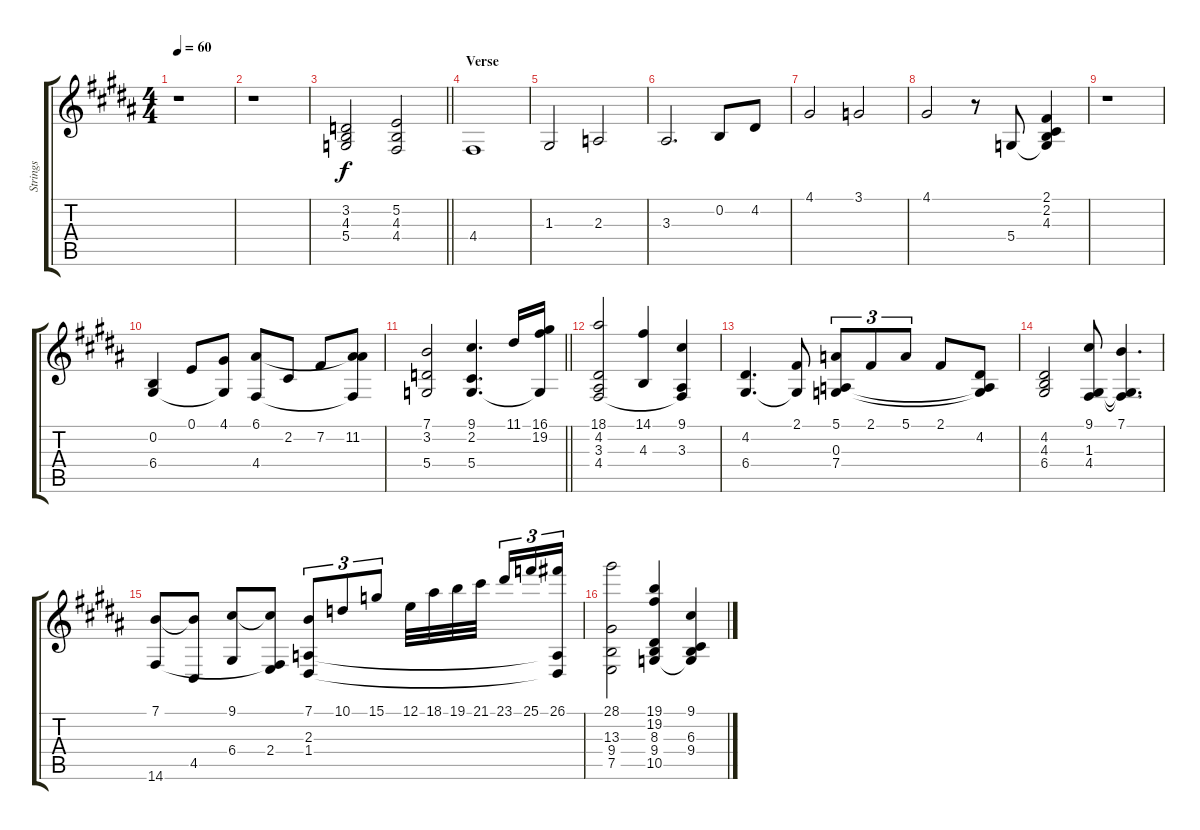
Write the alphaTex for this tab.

\track ("Strings" "Strings") {instrument stringensemble1}
\staff {score tabs}
\tuning (E4 B3 G3 D3 A2 E2) {hide}
\ts (4 4)
\tempo 60
\clef g2
\ks g#minor
r.1{dy f} |
r.1 |
\barLineRight lightlight
(3.2 4.3 5.4).2{volume 10} (5.2 4.3 4.4).2 |
\section ("" "Verse")
4.4.1 |
1.3.2 2.3.2 |
3.3.2{d} 0.2.8 4.2.8 |
4.1.2 3.1.2 |
4.1.2 r.8 5.4.8 (2.1 2.2 4.3 5.4{t}).4 |
r.1 |
(0.2 6.4).4 0.1.8 (4.1 6.4{t}).8 (6.1 4.4).8 2.2.8 7.2.8 (6.1{t} 11.2 4.4{t}).8 |
\barLineRight lightlight
(7.1 3.2 5.4).2 (9.1 2.2 5.4).4{d} 11.1.16 (16.1 19.2 5.4{t}).16 |
(18.1 4.2 3.3 4.4).2 (14.1 4.3).4 (9.1 3.3 4.4{t}).4 |
(4.2 6.4).4{d} (2.1 6.4{t}).8 (5.1 0.3 7.4).8{tu (3 2)} 2.1.8{tu (3 2)} 5.1.8{tu (3 2)} 2.1.8 (4.2 0.3{t} 7.4{t}).8 |
(4.2 4.3 6.4).2 (9.1 1.3 4.4).8 (7.1 1.3{t} 4.4{t}).4{d} |
(7.1 14.6).8 (7.1{t} 4.5).8 (9.1 6.4).8 (9.1{t} 2.4 14.6{t}).8 (7.1 2.3 1.4).8{tu (3 2)} 10.1.8{tu (3 2)} 15.1.8{tu (3 2)} 12.1.32 18.1.32 19.1.32 21.1.32{beam splitsecondary} 23.1.16{tu (3 2)} 25.1.16{tu (3 2)} (26.1 2.3{t} 1.4{t}).16{tu (3 2)} |
(28.1 13.3 9.4 7.5).2 (19.1 19.2 8.3 9.4 10.5).4 (9.1 6.3 9.4 10.5{t}).4
